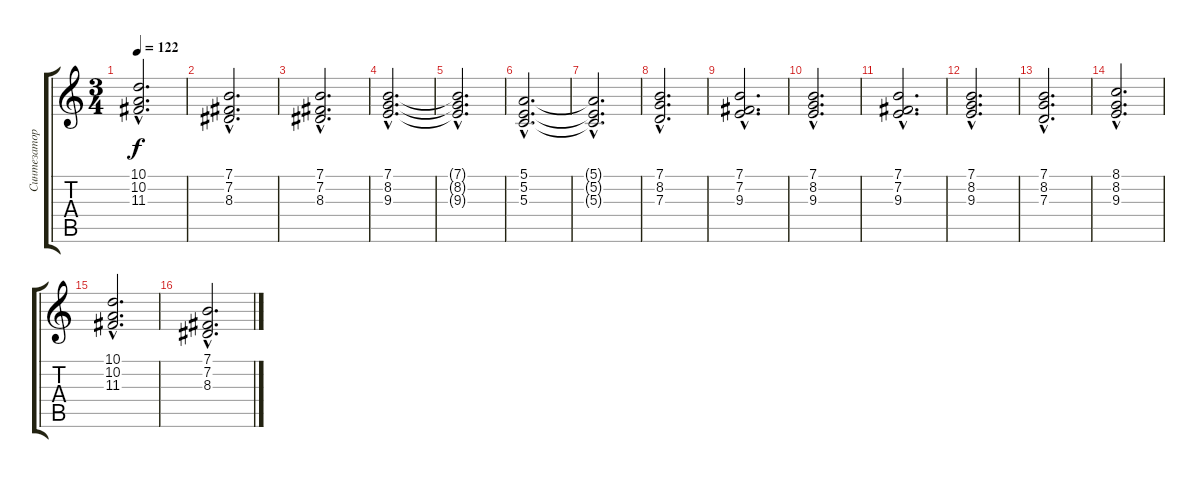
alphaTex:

\track ("Синтезатор" "Синтезатор") {instrument stringensemble1}
\staff {score tabs}
\tuning (E4 B3 G3 D3 A2 E2) {hide}
\ts (3 4)
\tempo 122
\clef g2
\ks c
(10.1{hac} 10.2{hac} 11.3{hac}).2{d dy f} |
(7.1{hac} 7.2{hac} 8.3{hac}).2{d} |
(7.1{hac} 7.2{hac} 8.3{hac}).2{d} |
(7.1{hac} 8.2{hac} 9.3{hac}).2{d} |
(7.1{hac t} 8.2{hac t} 9.3{hac t}).2{d} |
(5.1{hac} 5.2{hac} 5.3{hac}).2{d} |
(5.1{hac t} 5.2{hac t} 5.3{hac t}).2{d} |
(7.1{hac} 8.2{hac} 7.3{hac}).2{d} |
(7.1{hac} 7.2{hac} 9.3{hac}).2{d} |
(7.1{hac} 8.2{hac} 9.3{hac}).2{d} |
(7.1{hac} 7.2{hac} 9.3{hac}).2{d} |
(7.1{hac} 8.2{hac} 9.3{hac}).2{d} |
(7.1{hac} 8.2{hac} 7.3{hac}).2{d} |
(8.1{hac} 8.2{hac} 9.3{hac}).2{d} |
(10.1{hac} 10.2{hac} 11.3{hac}).2{d} |
(7.1{hac} 7.2{hac} 8.3{hac}).2{d}
